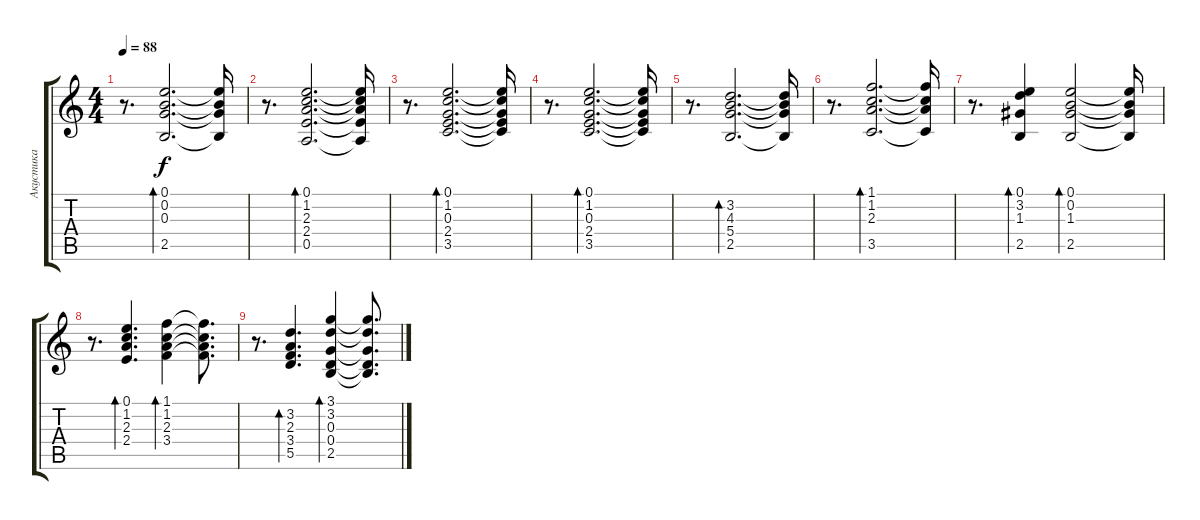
\track ("Акустика" "Акустика") {instrument acousticguitarsteel}
\staff {score tabs}
\tuning (E4 B3 G3 D3 A2 E2) {hide}
\ts (4 4)
\tempo 88
\clef g2
\ks c
r.8{d dy f} (0.1 0.2 0.3 2.5).2{d bd 240} (0.1{t} 0.2{t} 0.3{t} 2.5{t}).16 |
r.8{d} (0.1 1.2 2.3 2.4 0.5).2{d bd 240} (0.1{t} 1.2{t} 2.3{t} 2.4{t} 0.5{t}).16 |
r.8{d} (0.1 1.2 0.3 2.4 3.5).2{d bd 240} (0.1{t} 1.2{t} 0.3{t} 2.4{t} 3.5{t}).16 |
r.8{d} (0.1 1.2 0.3 2.4 3.5).2{d bd 240} (0.1{t} 1.2{t} 0.3{t} 2.4{t} 3.5{t}).16 |
r.8{d} (3.2 4.3 5.4 2.5).2{d bd 240} (3.2{t} 4.3{t} 5.4{t} 2.5{t}).16 |
r.8{d} (1.1 1.2 2.3 3.5).2{d bd 240} (1.1{t} 1.2{t} 2.3{t} 3.5{t}).16 |
r.8{d} (0.1 3.2 1.3 2.5).4{bd 120} (0.1 0.2 1.3 2.5).2{bd 30} (0.1{t} 0.2{t} 1.3{t} 2.5{t}).16 |
r.8{d} (0.1 1.2 2.3 2.4).4{d bd 240} (1.1 1.2 2.3 3.4).4{bd 240} (1.1{t} 1.2{t} 2.3{t} 3.4{t}).8{d} |
r.8{d} (3.2 2.3 3.4 5.5).4{d bd 240} (3.1 3.2 0.3 0.4 2.5).4{bd 240} (3.1{t} 3.2{t} 0.3{t} 0.4{t} 2.5{t}).8{d}
